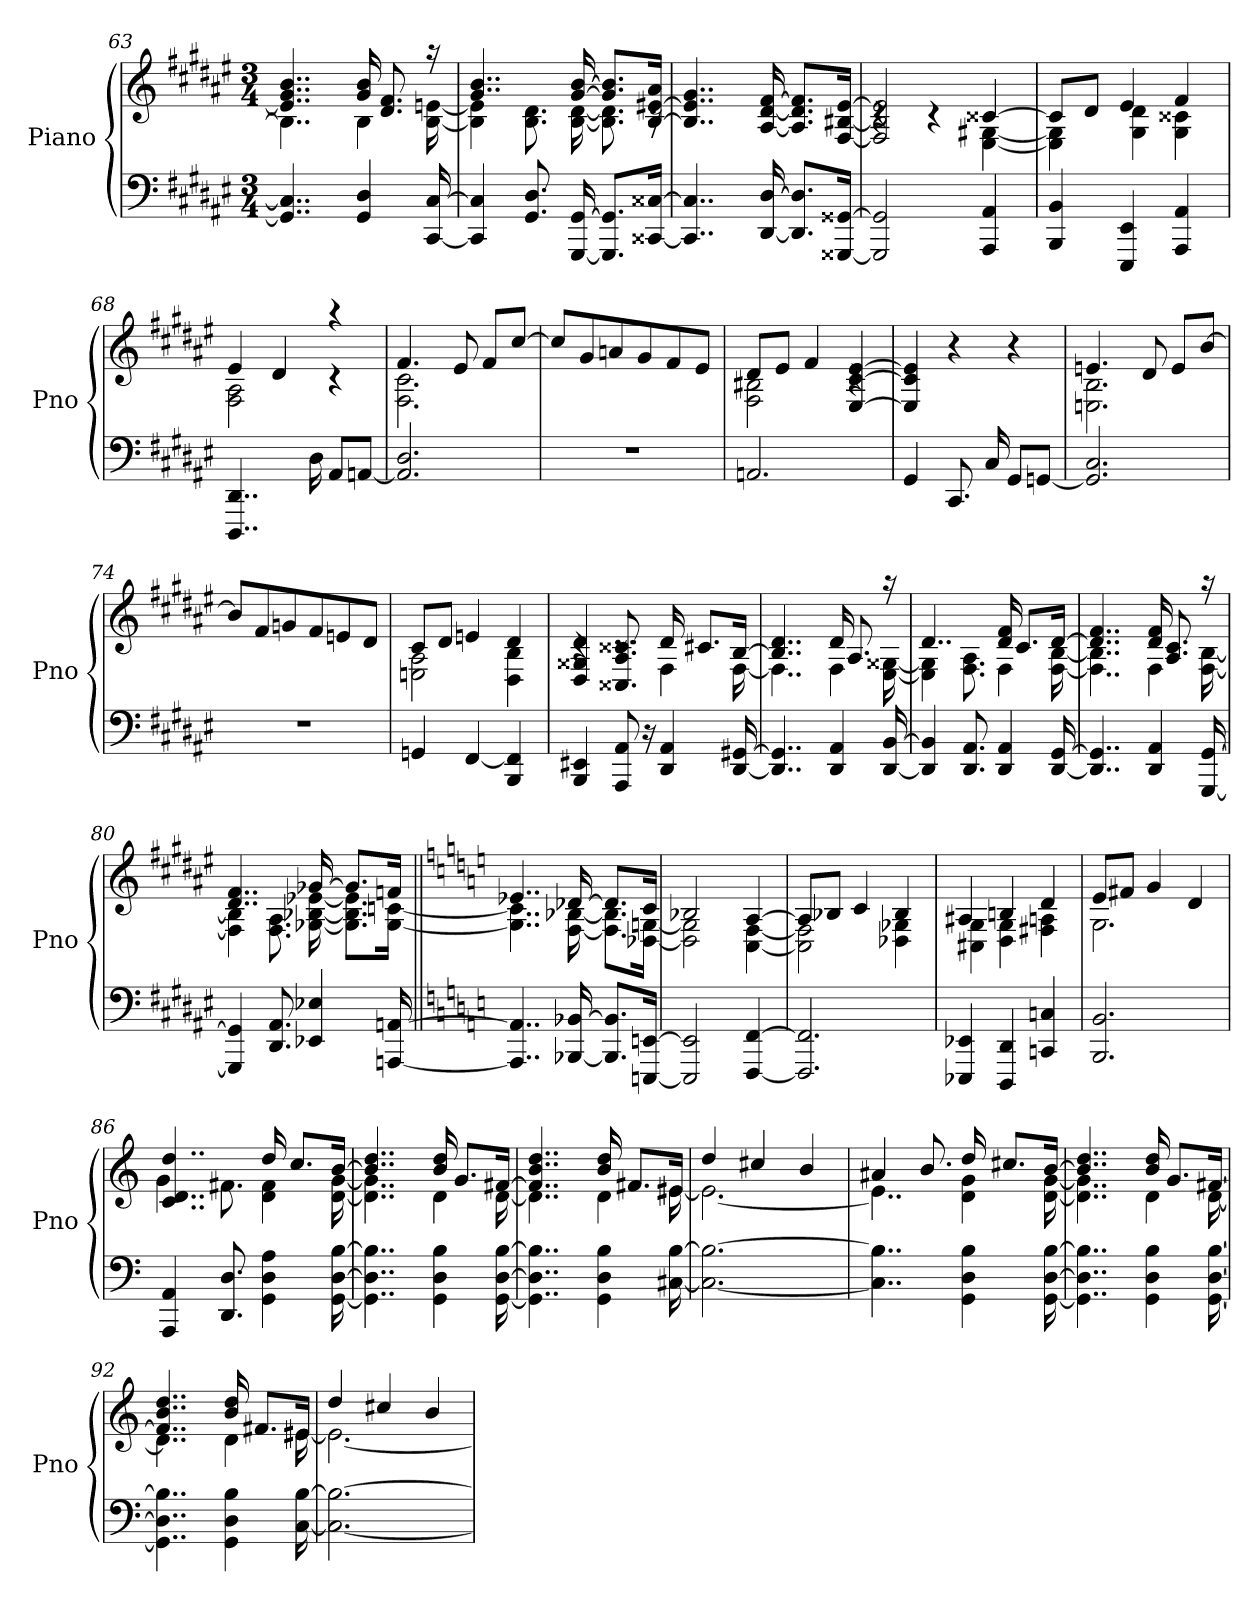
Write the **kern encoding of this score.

**kern	**kern
*part1	*part1
*staff2	*staff1
*I"Piano	*
*I'Pno	*
*clefF4	*clefG2
*k[f#c#g#d#a#e#]	*k[f#c#g#d#a#e#]
*F#:	*F#:
*M3/4	*M3/4
=63	=63
*	*^
4..GG#] 4..C#]	4..e] 4..g# 4..b	4..B]
4GG# 4D#	16g# 16b	4B
.	8.d# 8.f#	.
[16CC# [16C#	16raa	[16B [16en
=64	=64	=64
4CC#] 4C#]	4..g# 4..b	4B] 4e]
8.GG# 8.D#	.	8.B 8.d#
[16GGG# [16GG#	[16g# [16b	[16B [16d#
8.GGG#] 8.GG#]L	8.g#] 8.b]L	8.B] 8.d#]
[16CC##X [16C##XJk	[16B [16e#X 16a#Jk	16rc
*	*v	*v
=65	=65
4..CC##] 4..C##]	4..B] 4..e#] 4..g#
[16DD# [16D#	[16A# [16d# [16f#
8.DD#] 8.D#]L	8.A#] 8.d#] 8.f#]L
[16GGG##X [16GG##XJk	[16F# [16B#X [16e#Jk
=66	=66
*	*^
2GGG##] 2GG##]	2F#] 2B#] 2e#]	4rc
.	.	4rc
4AAA# 4AA#	[4c##X	[4E# [4G#X
=67	=67	=67
4BBB 4BB	8c##L]	4E#] 4G#]
.	8d#J	.
4EEE# 4EE#	4e#	4G# 4d#
4AAA# 4AA#	4f#	4G# 4c##X
=68	=68	=68
4..DDD# 4..DD#	4e#	2F# 2A#
.	4d#	.
16D#	.	.
8AA#L	4raa	4rc
[8AAnJ	.	.
=69	=69	=69
2.AA] 2.D#	4.f#	2.F# 2.c#
.	8e#	.
.	8f#L	.
.	[8cc#J	.
*	*v	*v
=70	=70
2.r	8cc#L]
.	8g#
.	8an
.	8g#
.	8f#
.	8e#J
=71	=71
*	*^
2.AAn	8d#L	2F# 2B#X
.	8e#J	.
.	4f#	.
.	[4E# [4c# [4e#	4rc
*	*v	*v
=72	=72
4GG#	4E#] 4c#] 4e#]
8.CC#	4r
16C#	.
8GG#L	4r
[8GGnJ	.
=73	=73
*	*^
2.GG] 2.C#	4.en	2.En 2.B
.	8d#	.
.	8eL	.
.	[8bJ	.
*	*v	*v
=74	=74
2.r	8bL]
.	8f#
.	8gn
.	8f#
.	8en
.	8d#J
=75	=75
*	*^
4GGn	8c#L	2En 2A#
.	8d#J	.
[4FF#	4en	.
4BBB 4FF#]	4d#	4D# 4B
=76	=76	=76
4BBB 4EE#X	4D# 4G##X 4d#	4rc
8AAA# 8AA#	8.C##X 8.A# 8.c##X	8.rc
16r	.	.
4DD# 4AA#	16d#	4F#
.	8.c#XL	.
[16DD# [16GG#X	[16BJk	[16F#
=77	=77	=77
4..DD#] 4..GG#]	4..B] 4..d#	4..F#]
4DD# 4AA#	16d#	4F#
.	8.A#	.
[16DD# [16BB	16raa	[16E# [16G##X
=78	=78	=78
4DD#] 4BB]	4..d#	4E#] 4G##]
8.DD# 8.AA#	.	8.F# 8.A#
4DD# 4AA#	16d# 16f#	4F#
.	8.c#L	.
[16DD# [16GG#	[16d#Jk	[16F# [16B
=79	=79	=79
4..DD#] 4..GG#]	4..d#] 4..f#	4..F#] 4..B]
4DD# 4AA#	16d# 16f#	4F#
.	8.A# 8.c#	.
[16GGG# [16GG#	16raa	[16F# [16B
=80	=80	=80
4GGG#] 4GG#]	4..d# 4..f#	4F#] 4B]
8.DD# 8.AA#	.	8.F# 8.A#
4EE-X 4E-X	[16g-X	[16G-X [16B-X [16e-X
.	8.g-L]	8.G-] 8.B-] 8.e-]L
[16AAAn [16AAn	16fnJk	[16G- [16cnJk
=81||	=81||	=81||
*k[]	*k[]	*
4..AAA] 4..AA]	4..e-X	4..G-] 4..c]
[16BBB-X [16BB-X	[16d-X	[16F [16B-X
8.BBB-] 8.BB-]L	8.d-L]	8.F] 8.B-]L
[16EEEn [16EEnJk	16cJk	[16D-X [16GnJk
=82	=82	=82
2EEE] 2EE]	2B-X	2D-] 2G]
[4FFF [4FF	[4A	[4C [4F
=83	=83	=83
2.FFF] 2.FF]	8AL]	2C] 2F]
.	8B-XJ	.
.	4c	.
.	4B-	4D-X 4G-X
=84	=84	=84
4EEE-X 4EE-X	4A#X	4C#X 4G
4DDD 4DD	4Bn	4D 4G
4CCn 4Cn	4d	4F#X 4An
=85	=85	=85
2.BBB 2.BB	8eL	2.G
.	8f#XJ	.
.	4g	.
.	4d	.
=86	=86	=86
4AAA 4AA	4..c 4..d 4..dd	4g
8.DD 8.D	.	8.f#X
4GG 4D 4A	16dd	4d 4f#
.	8.ccL	.
[16GG [16D [16B	[16bJk	[16d [16g
=87	=87	=87
4..GG] 4..D] 4..B]	4..b] 4..dd	4..d] 4..g]
4GG 4D 4B	16b 16dd	4d
.	8.gL	.
[16GG [16D [16B	[16f#XJk	[16d
=88	=88	=88
4..GG] 4..D] 4..B]	4..f#] 4..b 4..dd	4..d]
4GG 4D 4B	16b 16dd	4d
.	8.f#XL	.
[16C#X [16B	16e#XJk	[16e#X
=89	=89	=89
2.C#_ 2.B_	4dd	2.e#_
.	4cc#X	.
.	4b	.
=90	=90	=90
4..C#] 4..B]	4a#X	4..e#]
.	8.b	.
4GG 4D 4B	16dd	4d 4g
.	8.cc#XL	.
[16GG [16D [16B	[16bJk	[16d [16g
=91	=91	=91
4..GG] 4..D] 4..B]	4..b] 4..dd	4..d] 4..g]
4GG 4D 4B	16b 16dd	4d
.	8.gL	.
[16GG [16D [16B	[16f#XJk	[16d
=92	=92	=92
4..GG] 4..D] 4..B]	4..f#] 4..b 4..dd	4..d]
4GG 4D 4B	16b 16dd	4d
.	8.f#XL	.
[16C [16B	16e#XJk	[16e#X
=93	=93	=93
2.C_ 2.B_	4dd	2.e#_
.	4cc#X	.
.	4b	.
*	*v	*v
=	=
*-	*-
